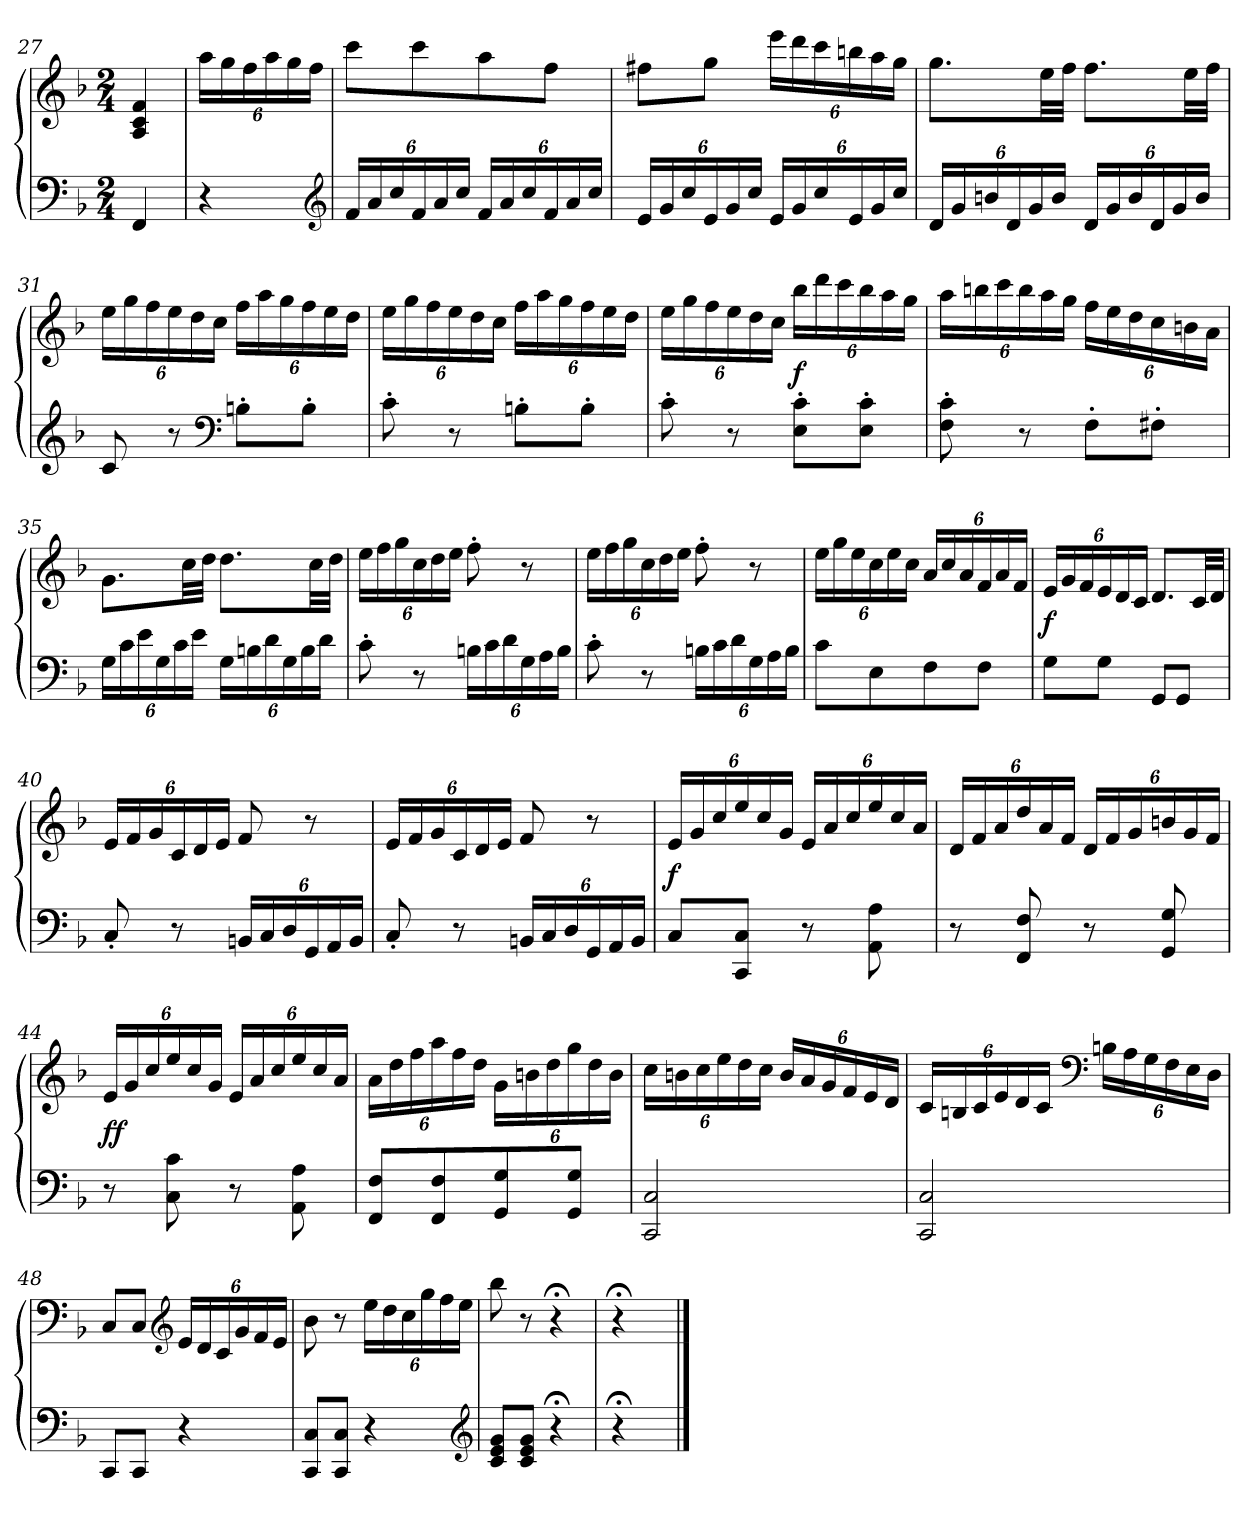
**kern	**kern	**dynam
*part1	*part1	*part1
*staff2	*staff1	*staff1/2
*clefF4	*clefG2	*
*k[b-]	*k[b-]	*
*M2/4	*M2/4	*
=27	=27	=27
4FF/	4A/ 4c/ 4f/	.
=	=	=
4r	24aa\LL	.
.	24gg\	.
.	24ff\	.
.	24aa\	.
.	24gg\	.
.	24ff\JJ	.
*clefG2	*	*
=28	=28	=28
24f/LL	8ccc\L	.
24a/	.	.
24cc/	.	.
24f/	8ccc\	.
24a/	.	.
24cc/JJ	.	.
24f/LL	8aa\	.
24a/	.	.
24cc/	.	.
24f/	8ff\J	.
24a/	.	.
24cc/JJ	.	.
=29	=29	=29
24e/LL	8ff#X\L	.
24g/	.	.
24cc/	.	.
24e/	8gg\J	.
24g/	.	.
24cc/JJ	.	.
24e/LL	24eee\LL	.
24g/	24ddd\	.
24cc/	24ccc\	.
24e/	24bbn\	.
24g/	24aa\	.
24cc/JJ	24gg\JJ	.
=30	=30	=30
24d/LL	8.gg\L	.
24g/	.	.
24bn/	.	.
24d/	.	.
24g/	.	.
.	32ee\LL	.
24b/JJ	.	.
.	32ff\JJJ	.
24d/LL	8.ff\L	.
24g/	.	.
24b/	.	.
24d/	.	.
24g/	.	.
.	32ee\LL	.
24b/JJ	.	.
.	32ff\JJJ	.
=31	=31	=31
8c/	24ee\LL	.
.	24gg\	.
.	24ff\	.
8r	24ee\	.
.	24dd\	.
.	24cc\JJ	.
*clefF4	*	*
8Bn'\L	24ff\LL	.
.	24aa\	.
.	24gg\	.
8B'\J	24ff\	.
.	24ee\	.
.	24dd\JJ	.
=32	=32	=32
8c'\	24ee\LL	.
.	24gg\	.
.	24ff\	.
8r	24ee\	.
.	24dd\	.
.	24cc\JJ	.
8Bn'\L	24ff\LL	.
.	24aa\	.
.	24gg\	.
8B'\J	24ff\	.
.	24ee\	.
.	24dd\JJ	.
=33	=33	=33
8c'\	24ee\LL	.
.	24gg\	.
.	24ff\	.
8r	24ee\	.
.	24dd\	.
.	24cc\JJ	.
8E'\ 8c'\L	24bb-\LL	f
.	24ddd\	.
.	24ccc\	.
8E'\ 8c'\J	24bb-\	.
.	24aa\	.
.	24gg\JJ	.
=34	=34	=34
8F'\ 8c'\	24aa\LL	.
.	24bbn\	.
.	24ccc\	.
8r	24bb\	.
.	24aa\	.
.	24gg\JJ	.
8F'\L	24ff\LL	.
.	24ee\	.
.	24dd\	.
8F#X'\J	24cc\	.
.	24bn\	.
.	24a\JJ	.
=35	=35	=35
24G\LL	8.g\L	.
24c\	.	.
24e\	.	.
24G\	.	.
24c\	.	.
.	32cc\LL	.
24e\JJ	.	.
.	32dd\JJJ	.
24G\LL	8.dd\L	.
24Bn\	.	.
24d\	.	.
24G\	.	.
24B\	.	.
.	32cc\LL	.
24d\JJ	.	.
.	32dd\JJJ	.
=36	=36	=36
8c'\	24ee\LL	.
.	24ff\	.
.	24gg\	.
8r	24cc\	.
.	24dd\	.
.	24ee\JJ	.
24Bn\LL	8ff'\	.
24c\	.	.
24d\	.	.
24G\	8r	.
24A\	.	.
24B\JJ	.	.
=37	=37	=37
8c'\	24ee\LL	.
.	24ff\	.
.	24gg\	.
8r	24cc\	.
.	24dd\	.
.	24ee\JJ	.
24Bn\LL	8ff'\	.
24c\	.	.
24d\	.	.
24G\	8r	.
24A\	.	.
24B\JJ	.	.
=38	=38	=38
8c\L	24ee\LL	.
.	24gg\	.
.	24ee\	.
8E\	24cc\	.
.	24ee\	.
.	24cc\JJ	.
8F\	24a/LL	.
.	24cc/	.
.	24a/	.
8F\J	24f/	.
.	24a/	.
.	24f/JJ	.
=39	=39	=39
8G\L	24e/LL	f
.	24g/	.
.	24f/	.
8G\J	24e/	.
.	24d/	.
.	24c/JJ	.
8GG/L	8.d/L	.
8GG/J	.	.
.	32c/LL	.
.	32d/JJJ	.
=40	=40	=40
8C'/	24e/LL	.
.	24f/	.
.	24g/	.
8r	24c/	.
.	24d/	.
.	24e/JJ	.
24BBn/LL	8f/	.
24C/	.	.
24D/	.	.
24GG/	8r	.
24AA/	.	.
24BB/JJ	.	.
=41	=41	=41
8C'/	24e/LL	.
.	24f/	.
.	24g/	.
8r	24c/	.
.	24d/	.
.	24e/JJ	.
24BBn/LL	8f/	.
24C/	.	.
24D/	.	.
24GG/	8r	.
24AA/	.	.
24BB/JJ	.	.
=42	=42	=42
8C/L	24e/LL	f
.	24g/	.
.	24cc/	.
8CC/ 8C/J	24ee/	.
.	24cc/	.
.	24g/JJ	.
8r	24e/LL	.
.	24a/	.
.	24cc/	.
8AA\ 8A\	24ee/	.
.	24cc/	.
.	24a/JJ	.
=43	=43	=43
8r	24d/LL	.
.	24f/	.
.	24a/	.
8FF/ 8F/	24dd/	.
.	24a/	.
.	24f/JJ	.
8r	24d/LL	.
.	24f/	.
.	24g/	.
8GG/ 8G/	24bn/	.
.	24g/	.
.	24f/JJ	.
=44	=44	=44
8r	24e/LL	ff
.	24g/	.
.	24cc/	.
8C\ 8c\	24ee/	.
.	24cc/	.
.	24g/JJ	.
8r	24e/LL	.
.	24a/	.
.	24cc/	.
8AA\ 8A\	24ee/	.
.	24cc/	.
.	24a/JJ	.
=45	=45	=45
8FF/ 8F/L	24a\LL	.
.	24dd\	.
.	24ff\	.
8FF/ 8F/	24aa\	.
.	24ff\	.
.	24dd\JJ	.
8GG/ 8G/	24g\LL	.
.	24bn\	.
.	24dd\	.
8GG/ 8G/J	24gg\	.
.	24dd\	.
.	24b\JJ	.
=46	=46	=46
2CC/ 2C/	24cc\LL	.
.	24bn\	.
.	24cc\	.
.	24ee\	.
.	24dd\	.
.	24cc\JJ	.
.	24b/LL	.
.	24a/	.
.	24g/	.
.	24f/	.
.	24e/	.
.	24d/JJ	.
=47	=47	=47
2CC/ 2C/	24c/LL	.
.	24Bn/	.
.	24c/	.
.	24e/	.
.	24d/	.
.	24c/JJ	.
*	*clefF4	*
.	24Bn\LL	.
.	24A\	.
.	24G\	.
.	24F\	.
.	24E\	.
.	24D\JJ	.
=48	=48	=48
8CC/L	8C/L	.
8CC/J	8C/J	.
*	*clefG2	*
4r	24e/LL	.
.	24d/	.
.	24c/	.
.	24g/	.
.	24f/	.
.	24e/JJ	.
=49	=49	=49
8CC/ 8C/L	8b-\	.
8CC/ 8C/J	8r	.
4r	24ee\LL	.
.	24dd\	.
.	24cc\	.
.	24gg\	.
.	24ff\	.
.	24ee\JJ	.
*clefG2	*	*
=50	=50	=50
8c/ 8e/ 8g/L	8bb-\	.
8c/ 8e/ 8g/J	8r	.
4r;<	4r;<	.
=51	=51	=51
4r;<	4r;<	.
==	==	==
*-	*-	*-
